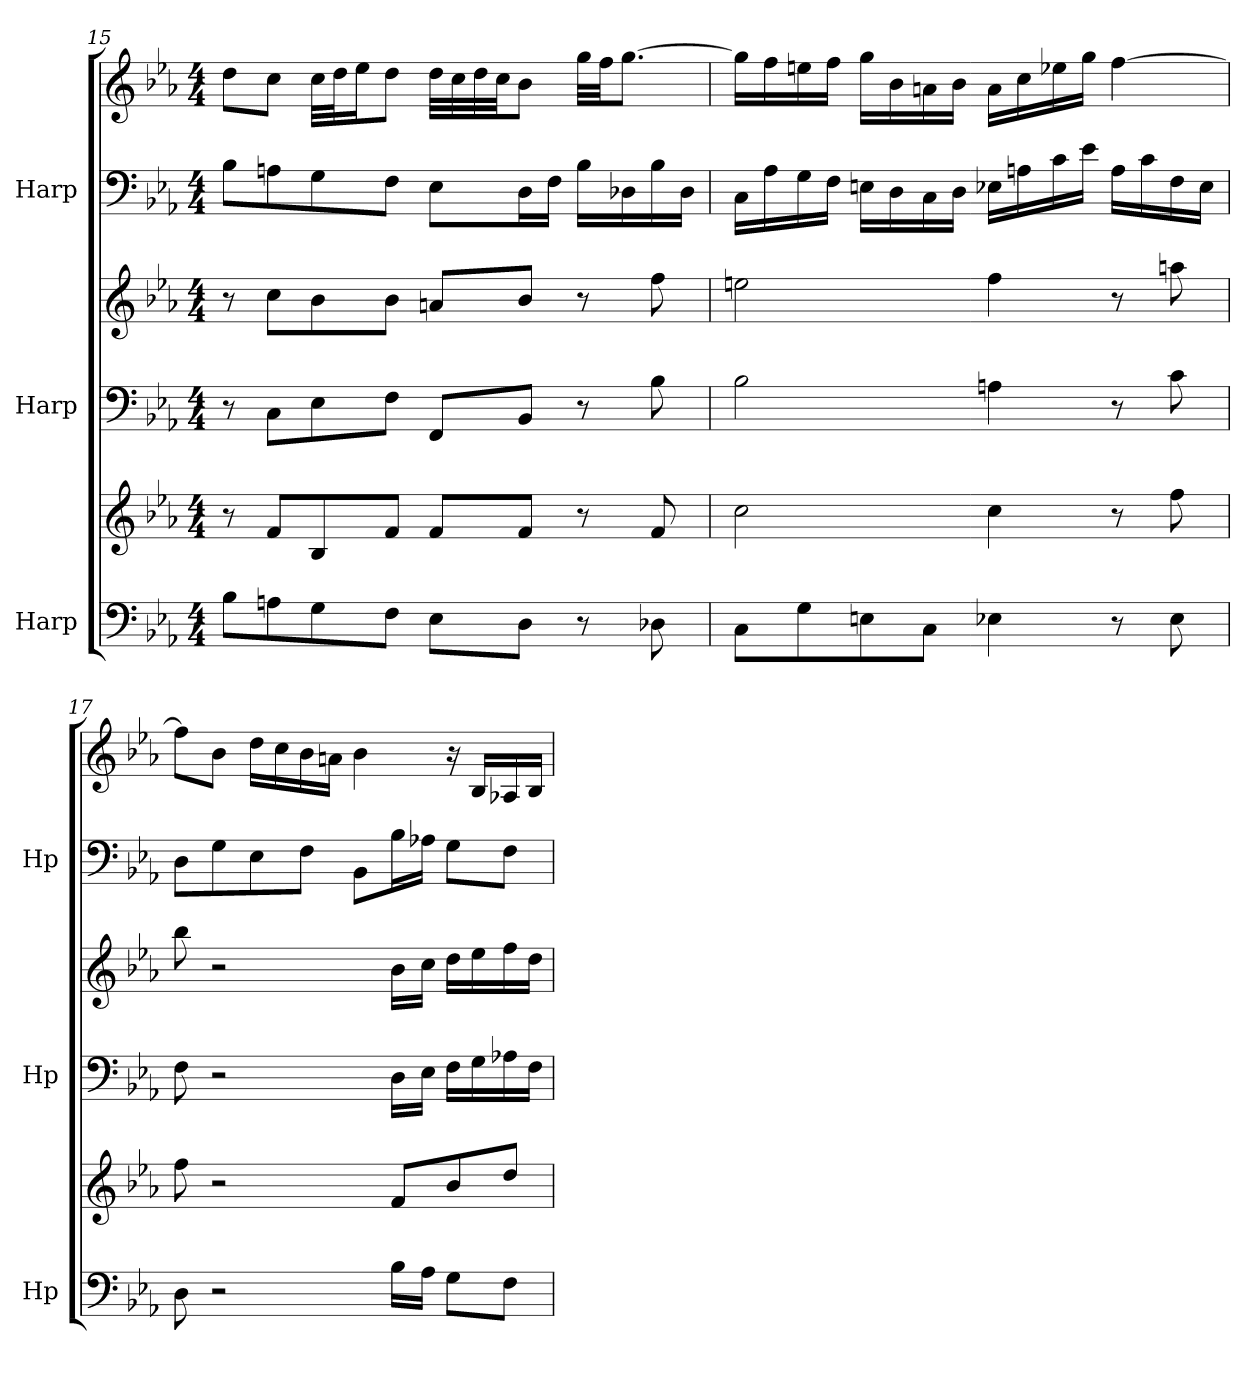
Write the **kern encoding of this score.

**kern	**kern	**kern	**kern	**kern	**kern
*part3	*part3	*part2	*part2	*part1	*part1
*staff6	*staff5	*staff4	*staff3	*staff2	*staff1
*I"Harp	*	*I"Harp	*	*I"Harp	*
*I'Hp	*	*I'Hp	*	*I'Hp	*
*clefF4	*clefG2	*clefF4	*clefG2	*clefF4	*clefG2
*k[b-e-a-]	*k[b-e-a-]	*k[b-e-a-]	*k[b-e-a-]	*k[b-e-a-]	*k[b-e-a-]
*M4/4	*M4/4	*M4/4	*M4/4	*M4/4	*M4/4
=15	=15	=15	=15	=15	=15
8B-\L	8r	8r	8r	8B-\L	8dd\L
8An\	8f/L	8C\L	8cc\L	8An\	8cc\J
8G\	8B-/	8E-\	8b-\	8G\	32cc\LLL
.	.	.	.	.	32dd\J
.	.	.	.	.	16ee-\J
8F\J	8f/J	8F\J	8b-\J	8F\J	8dd\J
8E-\L	8f/L	8FF/L	8an/L	8E-\L	32dd\LLL
.	.	.	.	.	32cc\
.	.	.	.	.	32dd\
.	.	.	.	.	32cc\JJ
8D\J	8f/J	8BB-/J	8b-/J	16D\L	8b-\J
.	.	.	.	16F\JJ	.
8r	8r	8r	8r	16B-\LL	32gg\LLL
.	.	.	.	.	32ff\JJ
.	.	.	.	16D-X\	[8.gg\J
8D-X\	8f/	8B-\	8ff\	16B-\	.
.	.	.	.	16D-\JJ	.
!!LO:LB:g=z
=16	=16	=16	=16	=16	=16
8C\L	2cc\	2B-\	2een\	16C\LL	16gg\LL]
.	.	.	.	16A-\	16ff\
8G\	.	.	.	16G\	16een\
.	.	.	.	16F\JJ	16ff\JJ
8En\	.	.	.	16En\LL	16gg\LL
.	.	.	.	16D\	16b-\
8C\J	.	.	.	16C\	16an\
.	.	.	.	16D\JJ	16b-\JJ
4E-X\	4cc\	4An\	4ff\	16E-X\LL	16a\LL
.	.	.	.	16An\	16cc\
.	.	.	.	16c\	16ee-X\
.	.	.	.	16e-\JJ	16gg\JJ
8r	8r	8r	8r	16A\LL	[4ff\
.	.	.	.	16c\	.
8E-\	8ff\	8c\	8aan\	16F\	.
.	.	.	.	16E-\JJ	.
=17	=17	=17	=17	=17	=17
8D\	8ff\	8F\	8bb-\	8D\L	8ff\L]
2r	2r	2r	2r	8G\	8b-\J
.	.	.	.	8E-\	16dd\LL
.	.	.	.	.	16cc\
.	.	.	.	8F\J	16b-\
.	.	.	.	.	16an\JJ
.	.	.	.	8BB-\L	4b-\
16B-\LL	8f/L	16D\LL	16b-\LL	16B-\L	.
16A-\JJ	.	16E-\JJ	16cc\JJ	16A-X\JJ	.
8G\L	8b-/	16F\LL	16dd\LL	8G\L	16r
.	.	16G\	16ee-\	.	16B-/LL
8F\J	8dd/J	16A-X\	16ff\	8F\J	16A-X/
.	.	16F\JJ	16dd\JJ	.	16B-/JJ
=	=	=	=	=	=
*-	*-	*-	*-	*-	*-
